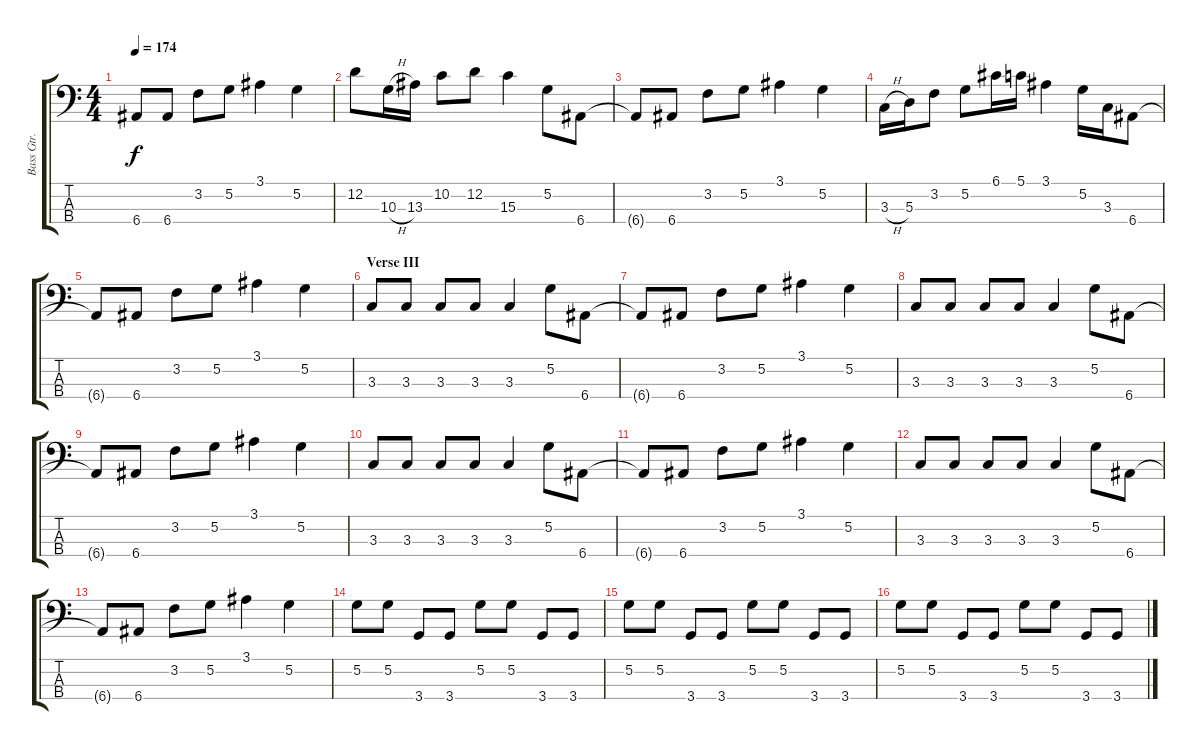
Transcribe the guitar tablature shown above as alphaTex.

\track ("Bass Gtr." "Bass Gtr.") {instrument slapbass2}
\staff {score tabs}
\tuning (G2 D2 A1 E1) {hide}
\ts (4 4)
\tempo 174
\clef f4
\ks c
6.4{t}.8{dy f} 6.4.8 3.2.8 5.2.8 3.1.4 5.2.4 |
12.2.8 10.3{h}.16 13.3.16 10.2.8 12.2.8 15.3.4 5.2.8 6.4.8 |
6.4{t}.8 6.4.8 3.2.8 5.2.8 3.1.4 5.2.4 |
3.3{h}.16 5.3.16 3.2.8 5.2.8 6.1.16 5.1.16 3.1.4 5.2.16 3.3.16 6.4.8 |
6.4{t}.8 6.4.8 3.2.8 5.2.8 3.1.4 5.2.4 |
\section ("" "Verse III")
3.3.8{volume 13} 3.3.8 3.3.8 3.3.8 3.3.4 5.2.8 6.4.8 |
6.4{t}.8 6.4.8 3.2.8 5.2.8 3.1.4 5.2.4 |
3.3.8 3.3.8 3.3.8 3.3.8 3.3.4 5.2.8 6.4.8 |
6.4{t}.8 6.4.8 3.2.8 5.2.8 3.1.4 5.2.4 |
3.3.8 3.3.8 3.3.8 3.3.8 3.3.4 5.2.8 6.4.8 |
6.4{t}.8 6.4.8 3.2.8 5.2.8 3.1.4 5.2.4 |
3.3.8 3.3.8 3.3.8 3.3.8 3.3.4 5.2.8 6.4.8 |
6.4{t}.8 6.4.8 3.2.8 5.2.8 3.1.4 5.2.4 |
5.2.8 5.2.8 3.4.8 3.4.8 5.2.8 5.2.8 3.4.8 3.4.8 |
5.2.8 5.2.8 3.4.8 3.4.8 5.2.8 5.2.8 3.4.8 3.4.8 |
5.2.8 5.2.8 3.4.8 3.4.8 5.2.8 5.2.8 3.4.8 3.4.8
